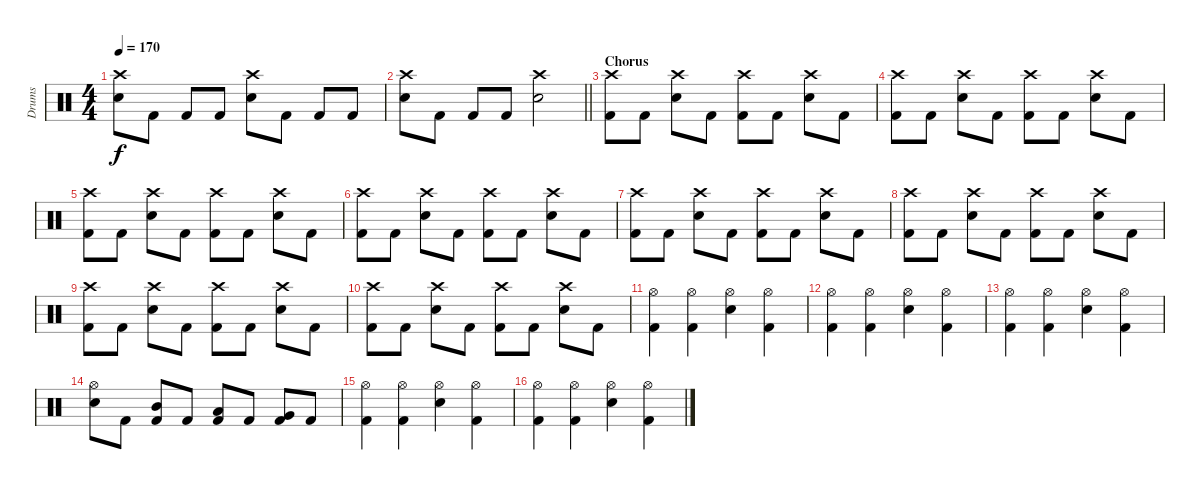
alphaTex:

\track ("Drums" "Drums") {instrument percussion}
\staff {score}
\articulation defaults
\ts (4 4)
\tempo 170
\clef neutral
\ks c
("Crash high (hit)" "Electric Snare (hit)").8{dy f} "Kick (hit) 2".8 "Kick (hit) 2".8 "Kick (hit) 2".8 ("Crash high (hit)" "Electric Snare (hit)").8 "Kick (hit) 2".8 "Kick (hit) 2".8 "Kick (hit) 2".8 |
\barLineRight lightlight
("Crash high (hit)" "Electric Snare (hit)").8 "Kick (hit) 2".8 "Kick (hit) 2".8 "Kick (hit) 2".8 ("Crash high (hit)" "Electric Snare (hit)").2 |
\section ("" "Chorus")
("Crash high (hit)" "Kick (hit) 2").8 "Kick (hit) 2".8 ("Crash high (hit)" "Electric Snare (hit)").8 "Kick (hit) 2".8 ("Crash high (hit)" "Kick (hit) 2").8 "Kick (hit) 2".8 ("Crash high (hit)" "Electric Snare (hit)").8 "Kick (hit) 2".8 |
("Crash high (hit)" "Kick (hit) 2").8 "Kick (hit) 2".8 ("Crash high (hit)" "Electric Snare (hit)").8 "Kick (hit) 2".8 ("Crash high (hit)" "Kick (hit) 2").8 "Kick (hit) 2".8 ("Crash high (hit)" "Electric Snare (hit)").8 "Kick (hit) 2".8 |
("Crash high (hit)" "Kick (hit) 2").8 "Kick (hit) 2".8 ("Crash high (hit)" "Electric Snare (hit)").8 "Kick (hit) 2".8 ("Crash high (hit)" "Kick (hit) 2").8 "Kick (hit) 2".8 ("Crash high (hit)" "Electric Snare (hit)").8 "Kick (hit) 2".8 |
("Crash high (hit)" "Kick (hit) 2").8 "Kick (hit) 2".8 ("Crash high (hit)" "Electric Snare (hit)").8 "Kick (hit) 2".8 ("Crash high (hit)" "Kick (hit) 2").8 "Kick (hit) 2".8 ("Crash high (hit)" "Electric Snare (hit)").8 "Kick (hit) 2".8 |
("Crash high (hit)" "Kick (hit) 2").8 "Kick (hit) 2".8 ("Crash high (hit)" "Electric Snare (hit)").8 "Kick (hit) 2".8 ("Crash high (hit)" "Kick (hit) 2").8 "Kick (hit) 2".8 ("Crash high (hit)" "Electric Snare (hit)").8 "Kick (hit) 2".8 |
("Crash high (hit)" "Kick (hit) 2").8 "Kick (hit) 2".8 ("Crash high (hit)" "Electric Snare (hit)").8 "Kick (hit) 2".8 ("Crash high (hit)" "Kick (hit) 2").8 "Kick (hit) 2".8 ("Crash high (hit)" "Electric Snare (hit)").8 "Kick (hit) 2".8 |
("Crash high (hit)" "Kick (hit) 2").8 "Kick (hit) 2".8 ("Crash high (hit)" "Electric Snare (hit)").8 "Kick (hit) 2".8 ("Crash high (hit)" "Kick (hit) 2").8 "Kick (hit) 2".8 ("Crash high (hit)" "Electric Snare (hit)").8 "Kick (hit) 2".8 |
("Crash high (hit)" "Kick (hit) 2").8 "Kick (hit) 2".8 ("Crash high (hit)" "Electric Snare (hit)").8 "Kick (hit) 2".8 ("Crash high (hit)" "Kick (hit) 2").8 "Kick (hit) 2".8 ("Crash high (hit)" "Electric Snare (hit)").8 "Kick (hit) 2".8 |
("Hi-Hat (open)" "Kick (hit) 2").4 ("Hi-Hat (open)" "Kick (hit) 2").4 ("Hi-Hat (open)" "Electric Snare (hit)").4 ("Hi-Hat (open)" "Kick (hit) 2").4 |
("Hi-Hat (open)" "Kick (hit) 2").4 ("Hi-Hat (open)" "Kick (hit) 2").4 ("Hi-Hat (open)" "Electric Snare (hit)").4 ("Hi-Hat (open)" "Kick (hit) 2").4 |
("Hi-Hat (open)" "Kick (hit) 2").4 ("Hi-Hat (open)" "Kick (hit) 2").4 ("Hi-Hat (open)" "Electric Snare (hit)").4 ("Hi-Hat (open)" "Kick (hit) 2").4 |
("Hi-Hat (open)" "Electric Snare (hit)").8 "Kick (hit) 2".8 ("Mid Tom (hit)" "Kick (hit) 2").8 "Kick (hit) 2".8 ("Low Tom (hit)" "Kick (hit) 2").8 "Kick (hit) 2".8 ("Very Low Tom (hit)" "Kick (hit) 2").8 "Kick (hit) 2".8 |
("Hi-Hat (open)" "Kick (hit) 2").4 ("Hi-Hat (open)" "Kick (hit) 2").4 ("Hi-Hat (open)" "Electric Snare (hit)").4 ("Hi-Hat (open)" "Kick (hit) 2").4 |
("Hi-Hat (open)" "Kick (hit) 2").4 ("Hi-Hat (open)" "Kick (hit) 2").4 ("Hi-Hat (open)" "Electric Snare (hit)").4 ("Hi-Hat (open)" "Kick (hit) 2").4
